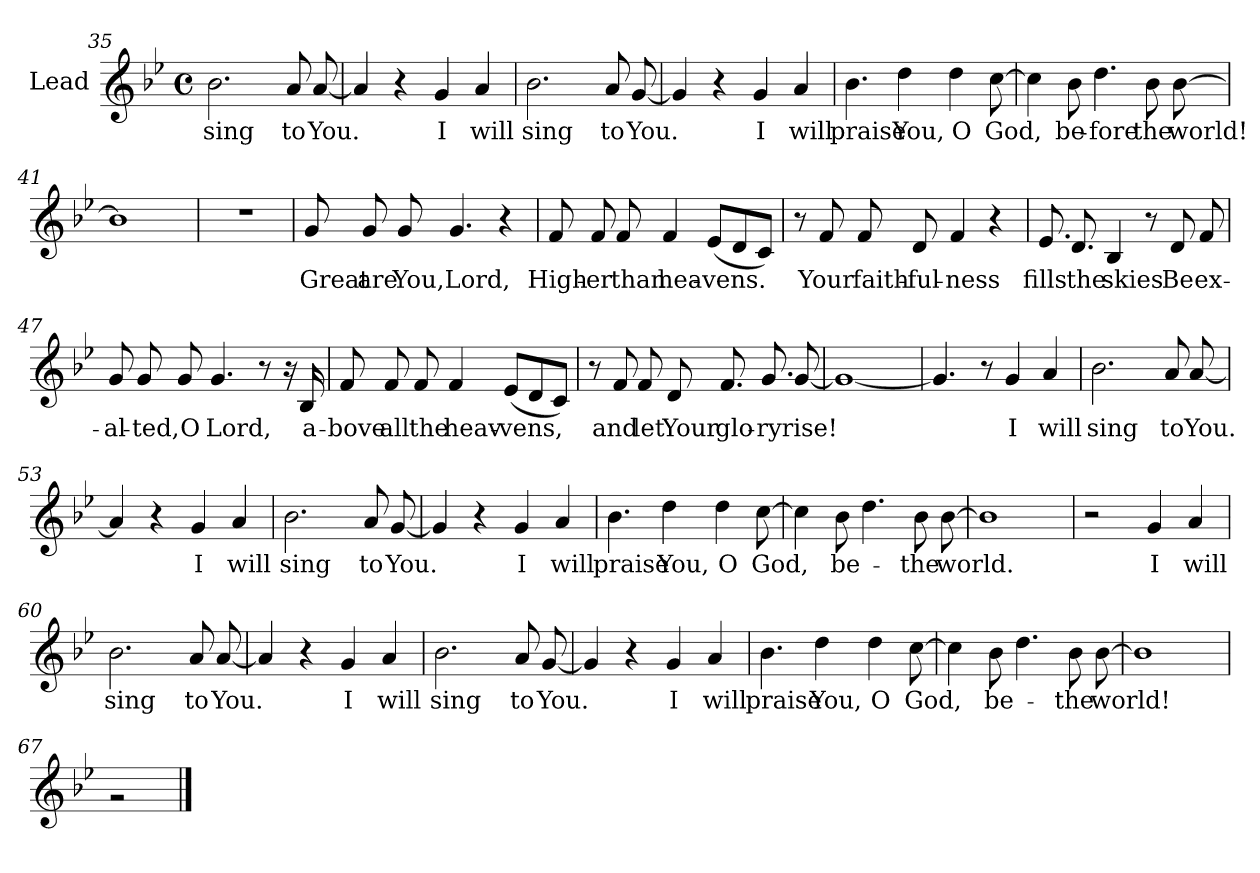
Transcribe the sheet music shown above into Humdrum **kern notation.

**kern	**text
*part1	*part1
*staff1	*staff1
*I"Lead	*
*clefG2	*
*k[b-e-]	*
*B-:	*
*M4/4	*
*met(c)	*
=35	=35
!	!LO:LY:b
2.b-\	sing
!	!LO:LY:b
8a/	to
!	!LO:LY:b
[8a/	You.
!!LO:PB:g=z
=36	=36
4a/]	.
4r	.
!	!LO:LY:b
4g/	I
!	!LO:LY:b
4a/	will
=37	=37
!	!LO:LY:b
2.b-\	sing
!	!LO:LY:b
8a/	to
!	!LO:LY:b
[8g/	You.
=38	=38
4g/]	.
4r	.
!	!LO:LY:b
4g/	I
!	!LO:LY:b
4a/	will
=39	=39
!	!LO:LY:b
4.b-\	praise
!	!LO:LY:b
4dd\	You,
!	!LO:LY:b
4dd\	O
!	!LO:LY:b
[8cc\	God,
=40	=40
4cc\]	.
!	!LO:LY:b
8b-\	be-
!	!LO:LY:b
4.dd\	-fore
!	!LO:LY:b
8b-\	the
!	!LO:LY:b
[8b-\	world!
=41	=41
1b-]	.
=42	=42
1r	.
!!LO:LB:g=z
=43	=43
!	!LO:LY:b
8g/	Great
!	!LO:LY:b
8g/	are
!	!LO:LY:b
8g/	You,
!	!LO:LY:b
4.g/	Lord,
4r	.
=44	=44
!	!LO:LY:b
8f/	High-
!	!LO:LY:b
8f/	-er
!	!LO:LY:b
8f/	than
!	!LO:LY:b
4f/	hea-
!	!LO:LY:b
(8e-/L	-vens.
8d/	.
8c/J)	.
=45	=45
8r	.
!	!LO:LY:b
8f/	Your
!	!LO:LY:b
8f/	faith-
!	!LO:LY:b
8d/	-ful-
!	!LO:LY:b
4f/	-ness
4r	.
!!LO:LB:g=z
=46	=46
!	!LO:LY:b
8.e-/	fills
!	!LO:LY:b
8.d/	the
!	!LO:LY:b
4B-/	skies
8r	.
!	!LO:LY:b
8d/	Be
!	!LO:LY:b
8f/	ex-
=47	=47
!	!LO:LY:b
8g/	-al-
!	!LO:LY:b
8g/	-ted,
!	!LO:LY:b
8g/	O
!	!LO:LY:b
4.g/	Lord,
8r	.
16r	.
!	!LO:LY:b
16B-/	a-
=48	=48
!	!LO:LY:b
8f/	-bove
!	!LO:LY:b
8f/	all
!	!LO:LY:b
8f/	the
!	!LO:LY:b
4f/	heav-
!	!LO:LY:b
(8e-/L	-vens,
8d/	.
8c/J)	.
!!LO:LB:g=z
=49	=49
8r	.
!	!LO:LY:b
8f/	and
!	!LO:LY:b
8f/	let
!	!LO:LY:b
8d/	Your
!	!LO:LY:b
8.f/	glo-
!	!LO:LY:b
8.g/	-ry
!	!LO:LY:b
[8g/	rise!
=50	=50
1g_	.
=51	=51
4.g/]	.
8r	.
!	!LO:LY:b
4g/	I
!	!LO:LY:b
4a/	will
=52	=52
!	!LO:LY:b
2.b-\	sing
!	!LO:LY:b
8a/	to
!	!LO:LY:b
[8a/	You.
=53	=53
4a/]	.
4r	.
!	!LO:LY:b
4g/	I
!	!LO:LY:b
4a/	will
=54	=54
!	!LO:LY:b
2.b-\	sing
!	!LO:LY:b
8a/	to
!	!LO:LY:b
[8g/	You.
!!LO:LB:g=z
=55	=55
4g/]	.
4r	.
!	!LO:LY:b
4g/	I
!	!LO:LY:b
4a/	will
=56	=56
!	!LO:LY:b
4.b-\	praise
!	!LO:LY:b
4dd\	You,
!	!LO:LY:b
4dd\	O
!	!LO:LY:b
[8cc\	God,
=57	=57
4cc\]	.
!	!LO:LY:b
8b-\	be-
4.dd\	.
!	!LO:LY:b
8b-\	the
!	!LO:LY:b
[8b-\	world.
=58	=58
1b-]	.
=59	=59
2r	.
!	!LO:LY:b
4g/	I
!	!LO:LY:b
4a/	will
=60	=60
!	!LO:LY:b
2.b-\	sing
!	!LO:LY:b
8a/	to
!	!LO:LY:b
[8a/	You.
!!LO:LB:g=z
=61	=61
4a/]	.
4r	.
!	!LO:LY:b
4g/	I
!	!LO:LY:b
4a/	will
=62	=62
!	!LO:LY:b
2.b-\	sing
!	!LO:LY:b
8a/	to
!	!LO:LY:b
[8g/	You.
=63	=63
4g/]	.
4r	.
!	!LO:LY:b
4g/	I
!	!LO:LY:b
4a/	will
=64	=64
!	!LO:LY:b
4.b-\	praise
!	!LO:LY:b
4dd\	You,
!	!LO:LY:b
4dd\	O
!	!LO:LY:b
[8cc\	God,
=65	=65
4cc\]	.
!	!LO:LY:b
8b-\	be-
4.dd\	.
!	!LO:LY:b
8b-\	the
!	!LO:LY:b
[8b-\	world!
=66	=66
1b-]	.
=67	=67
2rg	.
==	==
*-	*-
